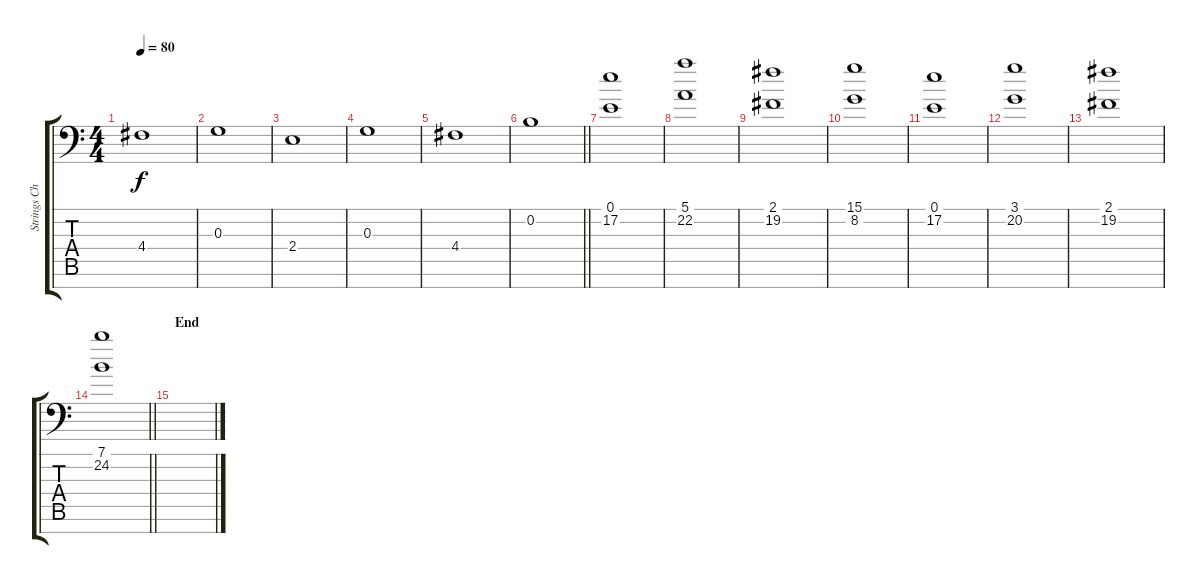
\track ("Strings Chords" "Strings Ch") {instrument stringensemble1}
\staff {score tabs}
\tuning (E4 B3 G3 D3 A2 E2 C-1) {hide}
\ts (4 4)
\tempo 80
\clef f4
\ks c
4.4.1{dy f} |
0.3.1 |
2.4.1 |
0.3.1 |
4.4.1 |
\barLineRight lightlight
0.2.1 |
(0.1 17.2).1{volume 5} |
(5.1 22.2).1 |
(2.1 19.2).1 |
(15.1 8.2).1 |
(0.1 17.2).1 |
(3.1 20.2).1 |
(2.1 19.2).1 |
\barLineRight lightlight
(7.1 24.2).1 |
\section ("" "End")
